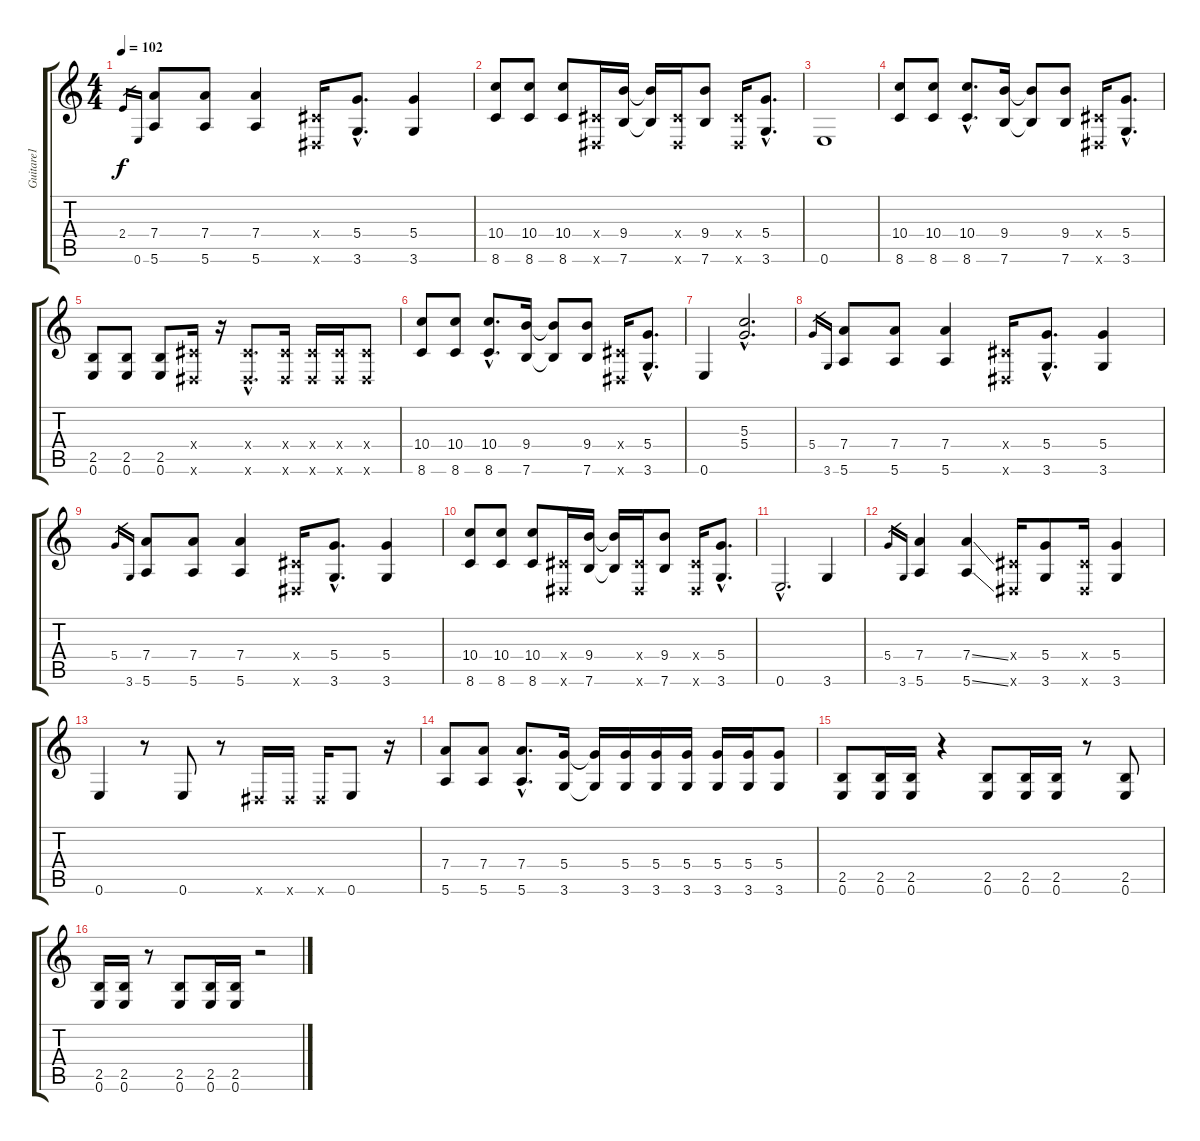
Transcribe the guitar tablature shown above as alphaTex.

\track ("Guitare1" "Guitare1") {instrument distortionguitar}
\staff {score tabs}
\tuning (E4 B3 G3 D3 A2 E2) {hide}
\ts (4 4)
\tempo 102
\clef g2
\ks c
2.4.16{gr dy f} 0.6.16{gr} (7.4 5.6).8 (7.4 5.6).8 (7.4 5.6).4 (-1.4{x} -1.6{x}).16 (5.4{hac} 3.6{hac}).8{d} (5.4 3.6).4 |
(10.4 8.6).8 (10.4 8.6).8 (10.4 8.6).8 (-1.4{x} -1.6{x}).16 (9.4 7.6).16 (9.4{t} 7.6{t}).16 (-1.4{x} -1.6{x}).16 (9.4 7.6).8 (-1.4{x} -1.6{x}).16 (5.4{hac} 3.6{hac}).8{d} |
0.6.1 |
(10.4 8.6).8 (10.4 8.6).8 (10.4{hac} 8.6{hac}).8{d} (9.4 7.6).16 (9.4{t} 7.6{t}).8 (9.4 7.6).8 (-1.4{x} -1.6{x}).16 (5.4{hac} 3.6{hac}).8{d} |
(2.5 0.6).8 (2.5 0.6).8 (2.5 0.6).8 (-1.4{x} -1.6{x}).16 r.16 (-1.4{hac x} -1.6{hac x}).8{d} (-1.4{x} -1.6{x}).16 (-1.4{x} -1.6{x}).16 (-1.4{x} -1.6{x}).16 (-1.4{x} -1.6{x}).8 |
(10.4 8.6).8 (10.4 8.6).8 (10.4{hac} 8.6{hac}).8{d} (9.4 7.6).16 (9.4{t} 7.6{t}).8 (9.4 7.6).8 (-1.4{x} -1.6{x}).16 (5.4{hac} 3.6{hac}).8{d} |
0.6.4 (5.3{hac} 5.4{hac}).2{d} |
5.4.16{gr} 3.6.16{gr} (7.4 5.6).8 (7.4 5.6).8 (7.4 5.6).4 (-1.4{x} -1.6{x}).16 (5.4{hac} 3.6{hac}).8{d} (5.4 3.6).4 |
5.4.16{gr} 3.6.16{gr} (7.4 5.6).8 (7.4 5.6).8 (7.4 5.6).4 (-1.4{x} -1.6{x}).16 (5.4{hac} 3.6{hac}).8{d} (5.4 3.6).4 |
(10.4 8.6).8 (10.4 8.6).8 (10.4 8.6).8 (-1.4{x} -1.6{x}).16 (9.4 7.6).16 (9.4{t} 7.6{t}).16 (-1.4{x} -1.6{x}).16 (9.4 7.6).8 (-1.4{x} -1.6{x}).16 (5.4{hac} 3.6{hac}).8{d} |
0.6{hac}.2{d} 3.6.4 |
5.4.16{gr} 3.6.16{gr} (7.4 5.6).4 (7.4{ss} 5.6{ss}).4 (-1.4{x} -1.6{x}).16 (5.4 3.6).8 (-1.4{x} -1.6{x}).16 (5.4 3.6).4 |
0.6.4 r.8 0.6.8 r.8 -1.6{x}.16 -1.6{x}.16 -1.6{x}.16 0.6.8 r.16 |
(7.4 5.6).8 (7.4 5.6).8 (7.4{hac} 5.6{hac}).8{d} (5.4 3.6).16 (5.4{t} 3.6{t}).16 (5.4 3.6).16 (5.4 3.6).16 (5.4 3.6).16 (5.4 3.6).16 (5.4 3.6).16 (5.4 3.6).8 |
(2.5 0.6).8 (2.5 0.6).16 (2.5 0.6).16 r.4 (2.5 0.6).8 (2.5 0.6).16 (2.5 0.6).16 r.8 (2.5 0.6).8 |
(2.5 0.6).16 (2.5 0.6).16 r.8 (2.5 0.6).8 (2.5 0.6).16 (2.5 0.6).16 r.2
